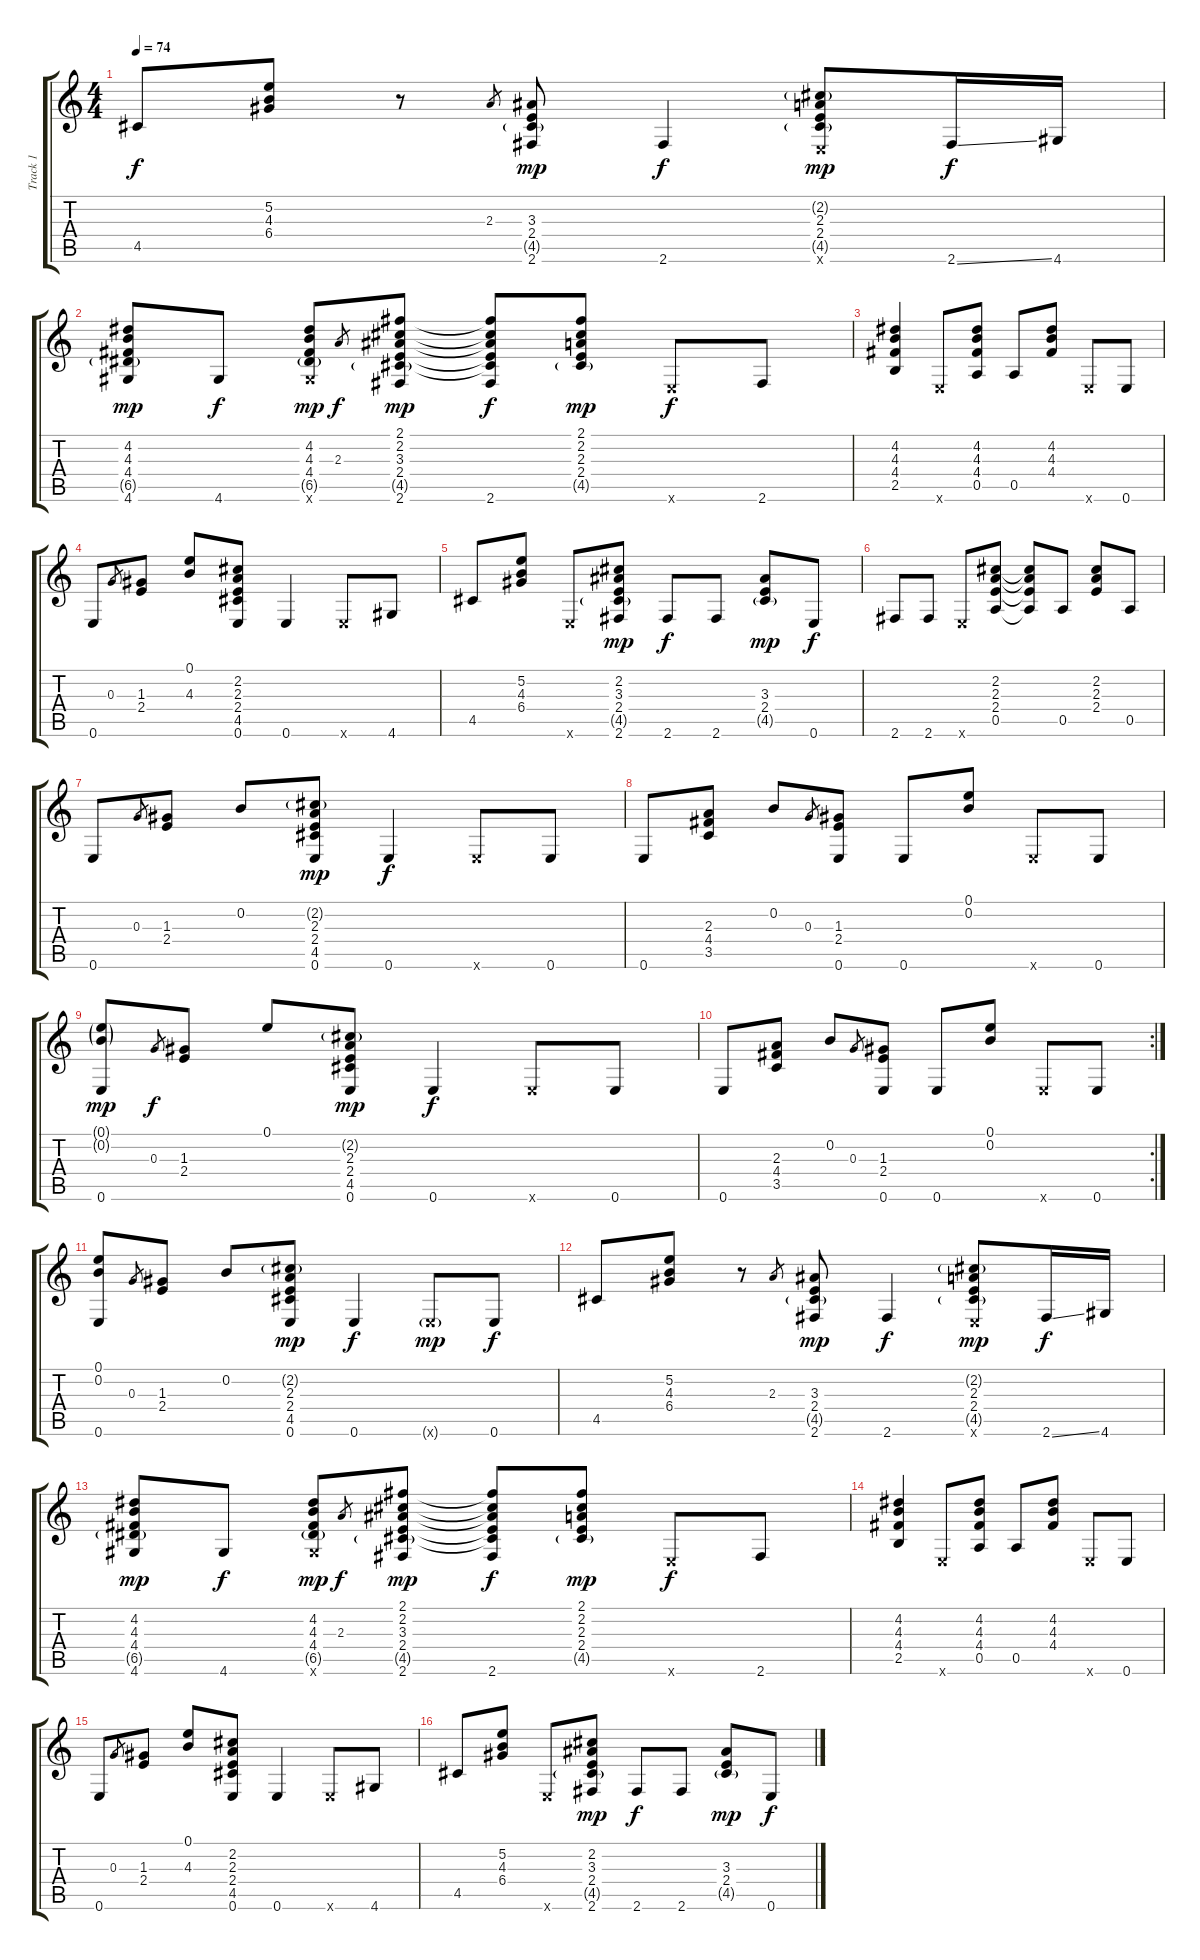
\track ("Track 1" "Track 1") {instrument acousticguitarnylon}
\staff {score tabs}
\tuning (E4 B3 G3 D3 A2 E2) {hide}
\ts (4 4)
\tempo 74
\clef g2
\ks c
4.5.8{dy f} (5.2 4.3 6.4).8 r.8 2.3.8{gr} (3.3 2.4 4.5{g} 2.6).8{dy mp} 2.6.4{dy f} (2.2{g} 2.3 2.4 4.5{g} 0.6{x}).8{dy mp} 2.6{ss}.16{dy f} 4.6.16 |
(4.2 4.3 4.4 6.5{g} 4.6).8{dy mp} 4.6.8{dy f} (4.2 4.3 4.4 6.5{g} 4.6{x}).8{dy mp} 2.3.8{gr dy f} (2.1 2.2 3.3 2.4 4.5{g} 2.6).8{dy mp} (2.1{t} 2.2{t} 3.3{t} 2.4{t} 4.5{t} 2.6).8{dy f} (2.1 2.2 2.3 2.4 4.5{g}).8{dy mp} 0.6{x}.8{dy f} 2.6.8 |
(4.2 4.3 4.4 2.5).4 0.6{x}.8 (4.2 4.3 4.4 0.5).8 0.5.8 (4.2 4.3 4.4).8 0.6{x}.8 0.6.8 |
0.6.8 0.3.8{gr} (1.3 2.4).8 (0.1 4.3).8 (2.2 2.3 2.4 4.5 0.6).8 0.6.4 0.6{x}.8 4.6.8 |
4.5.8 (5.2 4.3 6.4).8 0.6{x}.8 (2.2 3.3 2.4 4.5{g} 2.6).8{dy mp} 2.6.8{dy f} 2.6.8 (3.3 2.4 4.5{g}).8{dy mp} 0.6.8{dy f} |
2.6.8 2.6.8 0.6{x}.8 (2.2 2.3 2.4 0.5).8 (2.2{t} 2.3{t} 2.4{t} 0.5{t}).8 0.5.8 (2.2 2.3 2.4).8 0.5.8 |
0.6.8 0.3.8{gr} (1.3 2.4).8 0.2.8 (2.2{g} 2.3 2.4 4.5 0.6).8{dy mp} 0.6.4{dy f} 0.6{x}.8 0.6.8 |
0.6.8 (2.3 4.4 3.5).8 0.2.8 0.3.8{gr} (1.3 2.4 0.6).8 0.6.8 (0.1 0.2).8 0.6{x}.8 0.6.8 |
(0.1{g} 0.2{g} 0.6).8{dy mp} 0.3.8{gr dy f} (1.3 2.4).8 0.1.8 (2.2{g} 2.3 2.4 4.5 0.6).8{dy mp} 0.6.4{dy f} 0.6{x}.8 0.6.8 |
\rc 2
0.6.8 (2.3 4.4 3.5).8 0.2.8 0.3.8{gr} (1.3 2.4 0.6).8 0.6.8 (0.1 0.2).8 0.6{x}.8 0.6.8 |
(0.1 0.2 0.6).8 0.3.8{gr} (1.3 2.4).8 0.2.8 (2.2{g} 2.3 2.4 4.5 0.6).8{dy mp} 0.6.4{dy f} 0.6{g x}.8{dy mp} 0.6.8{dy f} |
4.5.8 (5.2 4.3 6.4).8 r.8 2.3.8{gr} (3.3 2.4 4.5{g} 2.6).8{dy mp} 2.6.4{dy f} (2.2{g} 2.3 2.4 4.5{g} 0.6{x}).8{dy mp} 2.6{ss}.16{dy f} 4.6.16 |
(4.2 4.3 4.4 6.5{g} 4.6).8{dy mp} 4.6.8{dy f} (4.2 4.3 4.4 6.5{g} 4.6{x}).8{dy mp} 2.3.8{gr dy f} (2.1 2.2 3.3 2.4 4.5{g} 2.6).8{dy mp} (2.1{t} 2.2{t} 3.3{t} 2.4{t} 4.5{t} 2.6).8{dy f} (2.1 2.2 2.3 2.4 4.5{g}).8{dy mp} 0.6{x}.8{dy f} 2.6.8 |
(4.2 4.3 4.4 2.5).4 0.6{x}.8 (4.2 4.3 4.4 0.5).8 0.5.8 (4.2 4.3 4.4).8 0.6{x}.8 0.6.8 |
0.6.8 0.3.8{gr} (1.3 2.4).8 (0.1 4.3).8 (2.2 2.3 2.4 4.5 0.6).8 0.6.4 0.6{x}.8 4.6.8 |
4.5.8 (5.2 4.3 6.4).8 0.6{x}.8 (2.2 3.3 2.4 4.5{g} 2.6).8{dy mp} 2.6.8{dy f} 2.6.8 (3.3 2.4 4.5{g}).8{dy mp} 0.6.8{dy f}
